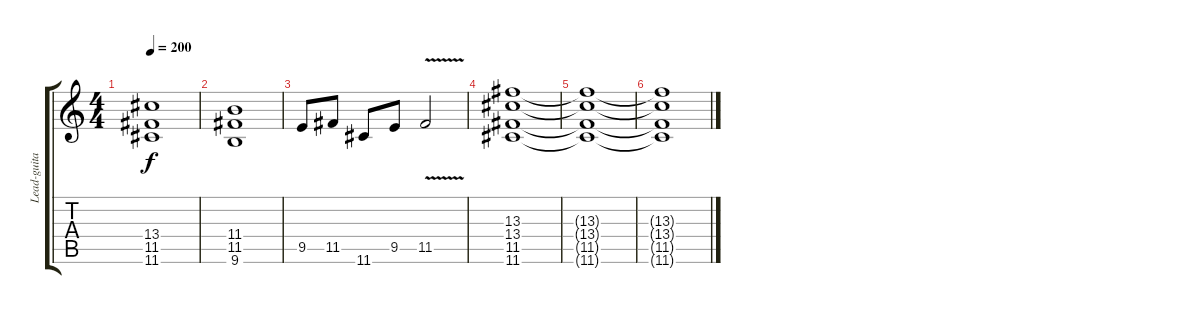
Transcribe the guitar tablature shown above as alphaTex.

\track ("Lead-guitar" "Lead-guita") {instrument distortionguitar}
\staff {score tabs}
\tuning (D4 A3 F3 C3 G2 D2) {hide}
\ts (4 4)
\tempo 200
\clef g2
\ks c
(13.4{t} 11.5{t} 11.6{t}).1{dy f} |
(11.4 11.5 9.6).1 |
9.5.8 11.5.8 11.6.8 9.5.8 11.5{v}.2 |
(13.3 13.4 11.5 11.6).1 |
(13.3{t} 13.4{t} 11.5{t} 11.6{t}).1 |
(13.3{t} 13.4{t} 11.5{t} 11.6{t}).1
